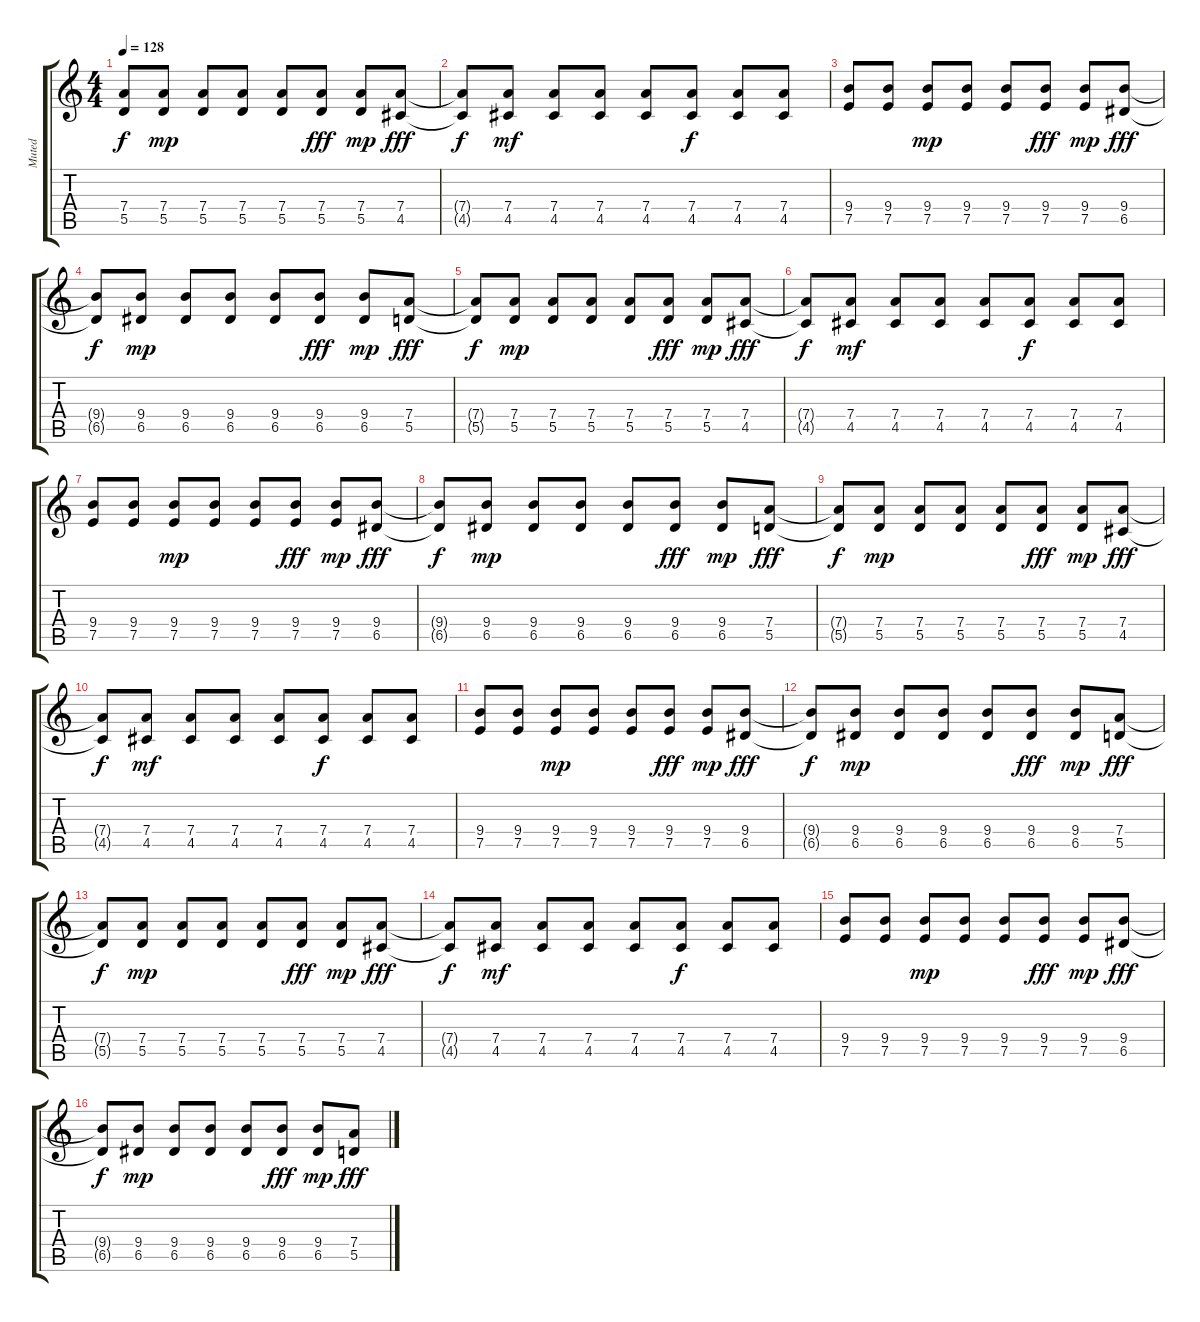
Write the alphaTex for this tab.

\track ("Muted" "Muted") {instrument electricguitarmuted}
\staff {score tabs}
\tuning (E4 B3 G3 D3 A2 E2) {hide}
\ts (4 4)
\tempo 128
\clef g2
\ks c
(7.4{t} 5.5{t}).8{dy f} (7.4 5.5).8{dy mp} (7.4 5.5).8 (7.4 5.5).8 (7.4 5.5).8 (7.4 5.5).8{dy fff} (7.4 5.5).8{dy mp} (7.4 4.5).8{dy fff} |
(7.4{t} 4.5{t}).8{dy f} (7.4 4.5).8{dy mf} (7.4 4.5).8 (7.4 4.5).8 (7.4 4.5).8 (7.4 4.5).8{dy f} (7.4 4.5).8 (7.4 4.5).8 |
(9.4 7.5).8 (9.4 7.5).8 (9.4 7.5).8{dy mp} (9.4 7.5).8 (9.4 7.5).8 (9.4 7.5).8{dy fff} (9.4 7.5).8{dy mp} (9.4 6.5).8{dy fff} |
(9.4{t} 6.5{t}).8{dy f} (9.4 6.5).8{dy mp} (9.4 6.5).8 (9.4 6.5).8 (9.4 6.5).8 (9.4 6.5).8{dy fff} (9.4 6.5).8{dy mp} (7.4 5.5).8{dy fff} |
(7.4{t} 5.5{t}).8{dy f} (7.4 5.5).8{dy mp} (7.4 5.5).8 (7.4 5.5).8 (7.4 5.5).8 (7.4 5.5).8{dy fff} (7.4 5.5).8{dy mp} (7.4 4.5).8{dy fff} |
(7.4{t} 4.5{t}).8{dy f} (7.4 4.5).8{dy mf} (7.4 4.5).8 (7.4 4.5).8 (7.4 4.5).8 (7.4 4.5).8{dy f} (7.4 4.5).8 (7.4 4.5).8 |
(9.4 7.5).8 (9.4 7.5).8 (9.4 7.5).8{dy mp} (9.4 7.5).8 (9.4 7.5).8 (9.4 7.5).8{dy fff} (9.4 7.5).8{dy mp} (9.4 6.5).8{dy fff} |
(9.4{t} 6.5{t}).8{dy f} (9.4 6.5).8{dy mp} (9.4 6.5).8 (9.4 6.5).8 (9.4 6.5).8 (9.4 6.5).8{dy fff} (9.4 6.5).8{dy mp} (7.4 5.5).8{dy fff} |
(7.4{t} 5.5{t}).8{dy f} (7.4 5.5).8{dy mp} (7.4 5.5).8 (7.4 5.5).8 (7.4 5.5).8 (7.4 5.5).8{dy fff} (7.4 5.5).8{dy mp} (7.4 4.5).8{dy fff} |
(7.4{t} 4.5{t}).8{dy f} (7.4 4.5).8{dy mf} (7.4 4.5).8 (7.4 4.5).8 (7.4 4.5).8 (7.4 4.5).8{dy f} (7.4 4.5).8 (7.4 4.5).8 |
(9.4 7.5).8 (9.4 7.5).8 (9.4 7.5).8{dy mp} (9.4 7.5).8 (9.4 7.5).8 (9.4 7.5).8{dy fff} (9.4 7.5).8{dy mp} (9.4 6.5).8{dy fff} |
(9.4{t} 6.5{t}).8{dy f} (9.4 6.5).8{dy mp} (9.4 6.5).8 (9.4 6.5).8 (9.4 6.5).8 (9.4 6.5).8{dy fff} (9.4 6.5).8{dy mp} (7.4 5.5).8{dy fff} |
(7.4{t} 5.5{t}).8{dy f} (7.4 5.5).8{dy mp} (7.4 5.5).8 (7.4 5.5).8 (7.4 5.5).8 (7.4 5.5).8{dy fff} (7.4 5.5).8{dy mp} (7.4 4.5).8{dy fff} |
(7.4{t} 4.5{t}).8{dy f} (7.4 4.5).8{dy mf} (7.4 4.5).8 (7.4 4.5).8 (7.4 4.5).8 (7.4 4.5).8{dy f} (7.4 4.5).8 (7.4 4.5).8 |
(9.4 7.5).8 (9.4 7.5).8 (9.4 7.5).8{dy mp} (9.4 7.5).8 (9.4 7.5).8 (9.4 7.5).8{dy fff} (9.4 7.5).8{dy mp} (9.4 6.5).8{dy fff} |
(9.4{t} 6.5{t}).8{dy f} (9.4 6.5).8{dy mp} (9.4 6.5).8 (9.4 6.5).8 (9.4 6.5).8 (9.4 6.5).8{dy fff} (9.4 6.5).8{dy mp} (7.4 5.5).8{dy fff}
